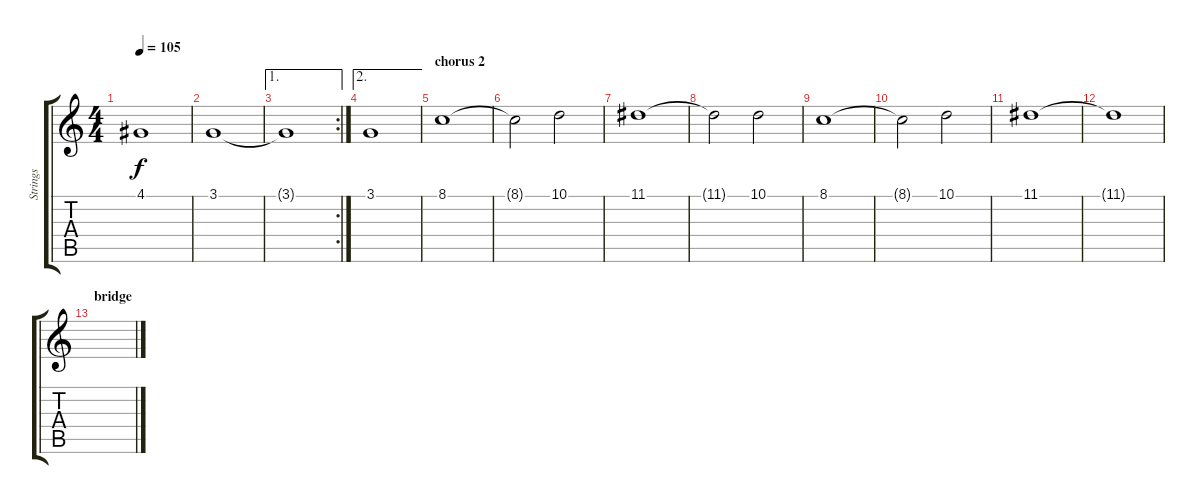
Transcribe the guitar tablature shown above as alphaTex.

\track ("Strings" "Strings") {instrument stringensemble2}
\staff {score tabs}
\tuning (E4 B3 G3 D3 A2 E2) {hide}
\ts (4 4)
\tempo 105
\clef g2
\ks c
4.1{t}.1{dy f} |
3.1.1 |
\ae 1
\rc 2
3.1{t}.1 |
\ae 2
3.1.1 |
\section ("" "chorus 2")
8.1.1 |
8.1{t}.2 10.1.2 |
11.1.1 |
11.1{t}.2 10.1.2 |
8.1.1 |
8.1{t}.2 10.1.2 |
11.1.1 |
11.1{t}.1 |
\section ("" "bridge")
